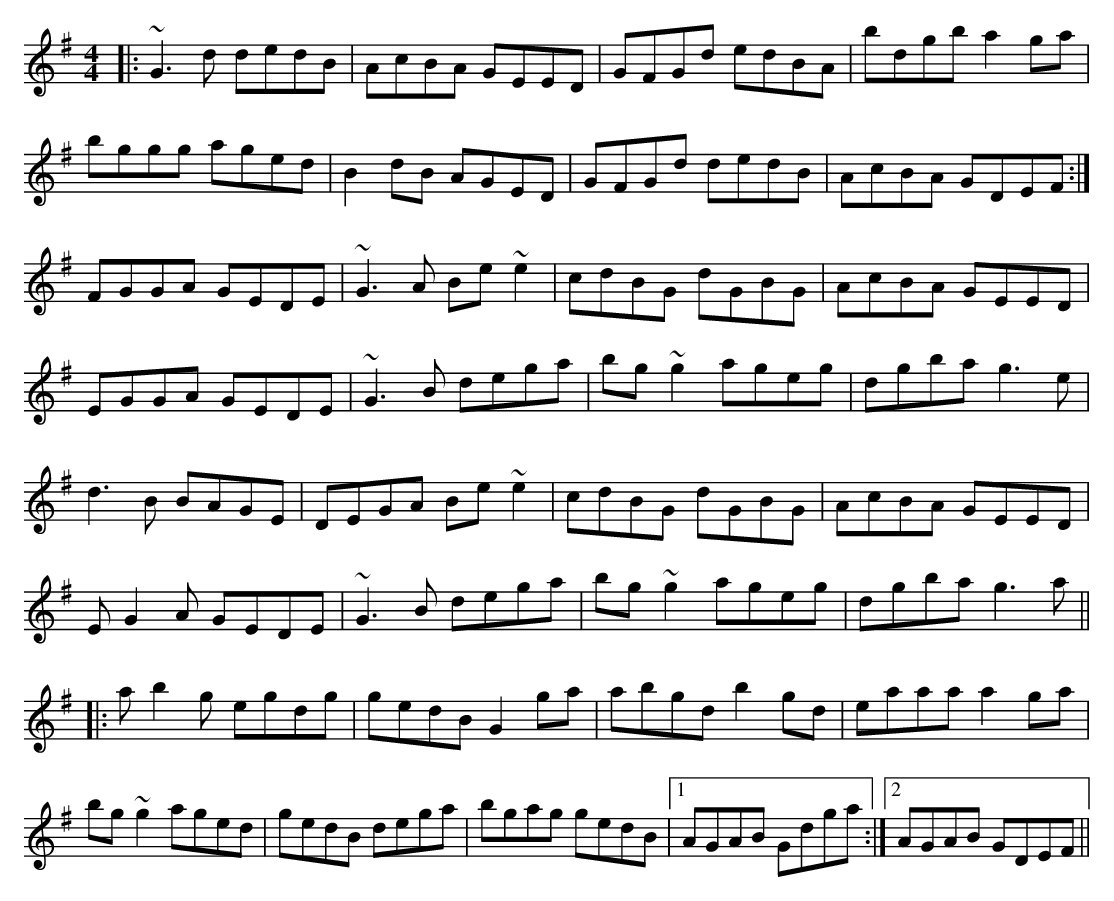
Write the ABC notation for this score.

X:1
M:4/4
K:G
|:~G3d dedB|AcBA GEED|GFGd edBA|bdgb a2ga|
bggg aged|B2dB AGED|GFGd dedB|AcBA GDEF:|
FGGA GEDE|~G3A Be~e2|cdBG dGBG|AcBA GEED|
EGGA GEDE|~G3B dega|bg~g2 ageg|dgba g3e|
d3B BAGE|DEGA Be~e2|cdBG dGBG|AcBA GEED|
EG2A GEDE|~G3B dega|bg~g2 ageg|dgba g3a||
|:ab2g egdg|gedB G2ga|abgd b2gd|eaaa a2ga|
bg~g2 aged|gedB dega|bgag gedB|1 AGAB Gdga:|2 AGAB GDEF||
